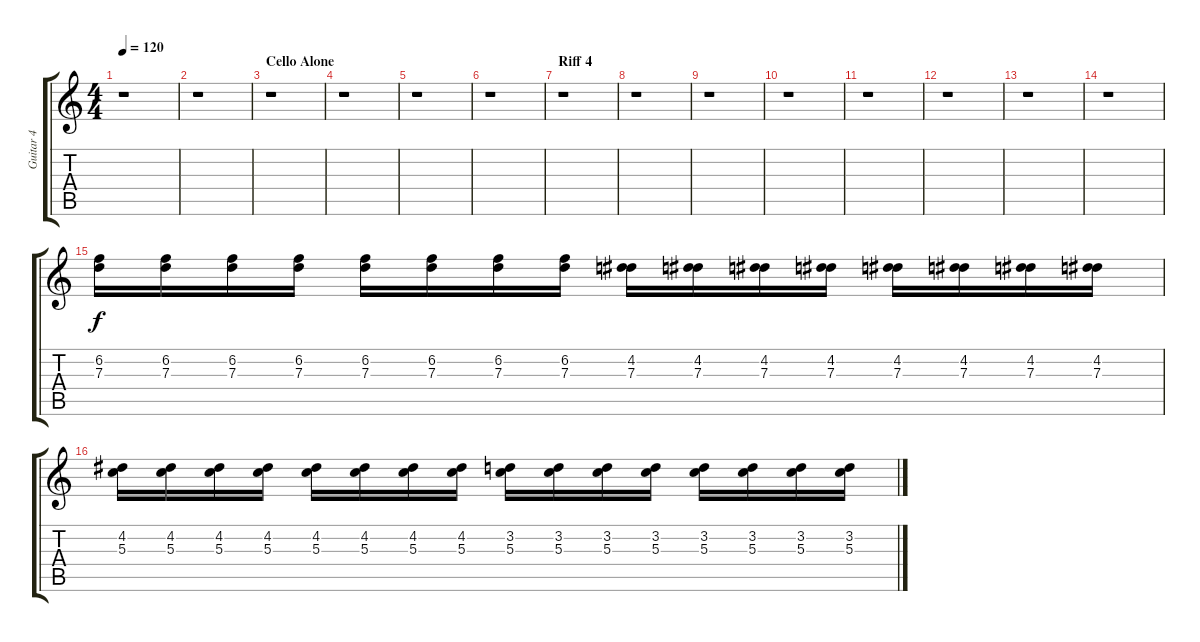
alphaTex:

\track ("Guitar 4" "Guitar 4") {instrument acousticguitarsteel}
\staff {score tabs}
\tuning (E4 B3 G3 D3 A2 E2) {hide}
\ts (4 4)
\tempo 120
\clef g2
\ks c
r.1{dy f} |
r.1 |
\section ("" "Cello Alone")
r.1 |
r.1 |
r.1 |
r.1 |
\section ("" "Riff 4")
r.1 |
r.1 |
r.1 |
r.1 |
r.1 |
r.1 |
r.1 |
r.1 |
(6.2 7.3).16 (6.2 7.3).16 (6.2 7.3).16 (6.2 7.3).16 (6.2 7.3).16 (6.2 7.3).16 (6.2 7.3).16 (6.2 7.3).16 (4.2 7.3).16 (4.2 7.3).16 (4.2 7.3).16 (4.2 7.3).16 (4.2 7.3).16 (4.2 7.3).16 (4.2 7.3).16 (4.2 7.3).16 |
(4.2 5.3).16 (4.2 5.3).16 (4.2 5.3).16 (4.2 5.3).16 (4.2 5.3).16 (4.2 5.3).16 (4.2 5.3).16 (4.2 5.3).16 (3.2 5.3).16 (3.2 5.3).16 (3.2 5.3).16 (3.2 5.3).16 (3.2 5.3).16 (3.2 5.3).16 (3.2 5.3).16 (3.2 5.3).16
